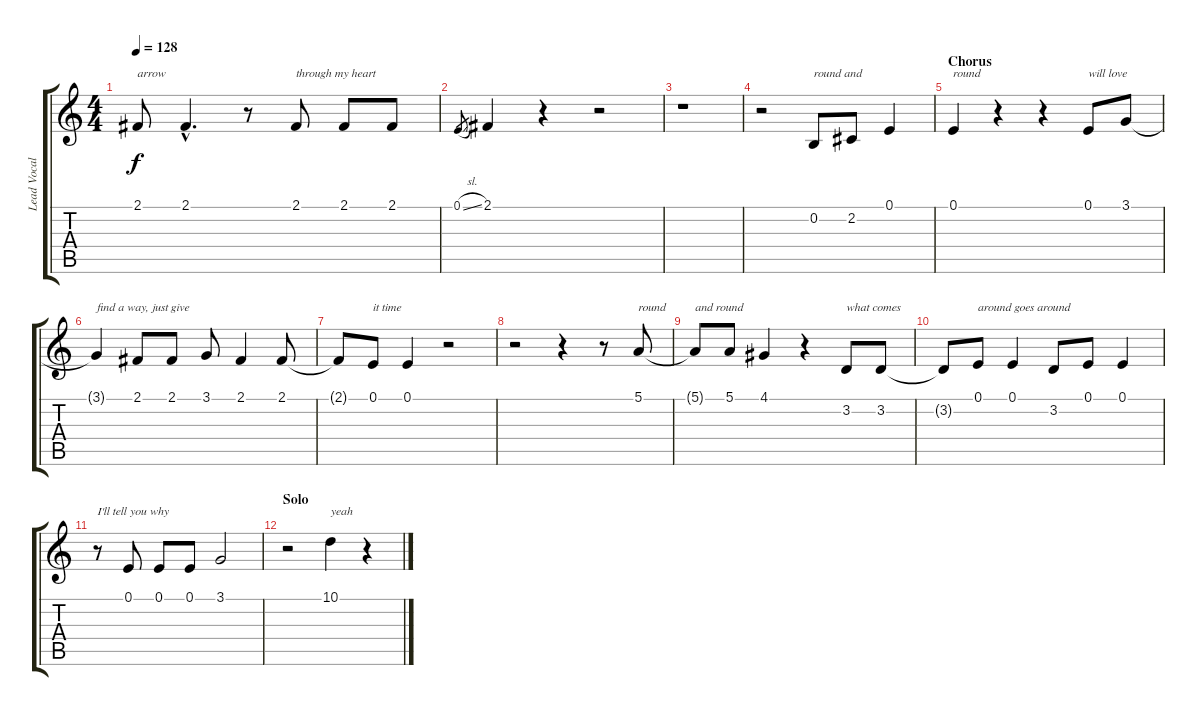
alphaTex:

\track ("Lead Vocals" "Lead Vocal") {instrument synthvoice}
\staff {score tabs}
\tuning (E4 B3 G3 D3 A2 E2) {hide}
\ts (4 4)
\tempo 128
\clef g2
\ks c
2.1.8{txt "arrow" dy f} 2.1{hac}.4{d} r.8 2.1.8{txt "through my heart"} 2.1.8 2.1.8 |
0.1{sl}.8{gr} 2.1.4 r.4 r.2 |
r.1 |
r.2 0.2.8{txt "round and"} 2.2.8 0.1.4 |
\section ("" "Chorus")
0.1.4{txt "round"} r.4 r.4 0.1.8{txt "will love"} 3.1.8 |
3.1{t}.4{txt "find a way, just give"} 2.1.8 2.1.8 3.1.8 2.1.4 2.1.8 |
2.1{t}.8 0.1.8{txt "it time"} 0.1.4 r.2 |
r.2 r.4 r.8 5.1.8{txt "round"} |
5.1{t}.8{txt "and round"} 5.1.8 4.1.4 r.4 3.2.8{txt "what comes"} 3.2.8 |
3.2{t}.8 0.1.8{txt "around goes around"} 0.1.4 3.2.8 0.1.8 0.1.4 |
r.8{txt "I'll tell you why"} 0.1.8 0.1.8 0.1.8 3.1.2 |
\section ("" "Solo")
r.2 10.1.4{txt "yeah"} r.4
